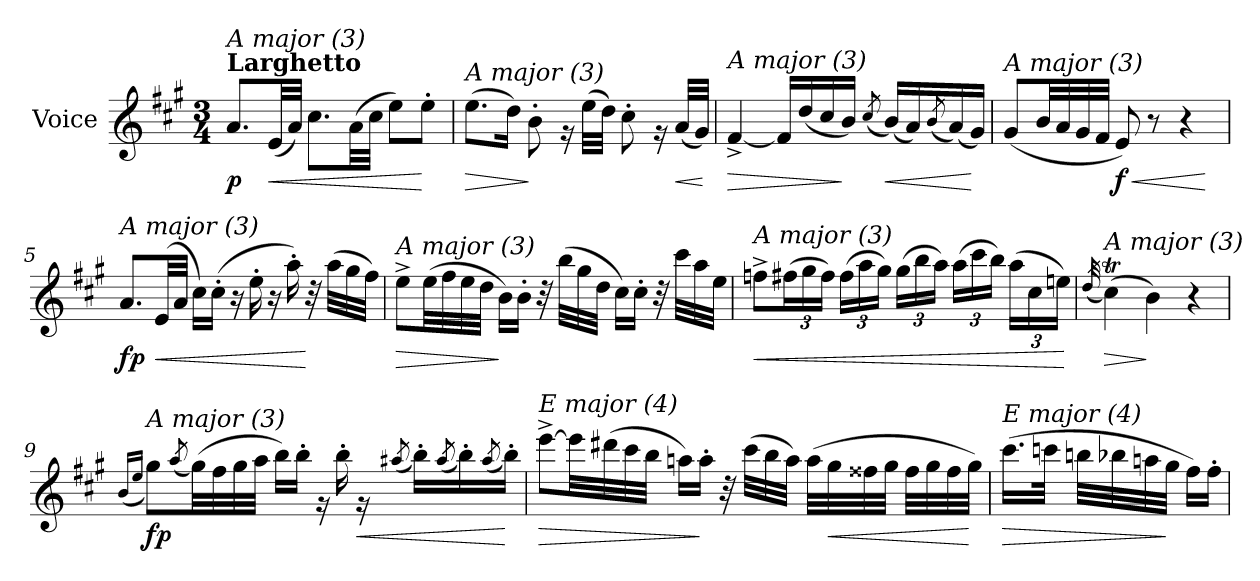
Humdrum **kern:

**kern	**dynam
*part1	*part1
*staff1	*staff1
*I"Voice	*
*I'V	*
*clefG2	*
*k[f#c#g#]	*
*A:	*
*M3/4	*
*MM44	*
=1	=1
!LO:TX:a:B:t=Larghetto	!
!LO:TX:i:t=A major (3)	!
!	!LO:DY:b
8.a/L	p
!	!LO:HP:b
(<32e/LL	<
32a/JJJ)	.
8.cc#\L	.
(>32a\LL	.
32cc#\JJJ	.
8ee\L)	.
8ee'>\J	[
=2	=2
!LO:TX:i:t=A major (3)	!
!	!LO:HP:b
(>8.ee\L	>
16dd\Jk)	.
8b'>\	]
16rg	.
(>32ee\LLL	.
32dd\JJJ)	.
8cc#'>\	.
16rg	.
!	!LO:HP:b
(<32a/LLL	<
32g#/JJJ)	.
.	[
=3	=3
!LO:TX:i:t=A major (3)	!
!	!LO:HP:b
[4f#^</	>
16f#/LL]	.
(<16dd/	.
16cc#/	.
16b/JJ)	]
(<8qcc#/	.
!	!LO:HP:b
(<16b/LL)	<
16a/)	.
(<8qb/	.
(<16a/)	.
16g#/JJ)	[
!!LO:LB:g=z
=4	=4
!LO:TX:i:t=A major (3)	!
(<8g#/L	.
32b/LL	.
32a/	.
32g#/	.
32f#/JJJ	.
!	!LO:HP:b
!	!LO:DY:n=1:b
8e/)	< f
8r	.
4r	.
.	[
=5	=5
!LO:TX:i:t=A major (3)	!
!	!LO:DY:b
8.a/L	fp
!	!LO:HP:b
(>32e/LL	<
32a/JJJ	.
16cc#\LL)	.
(>16cc#'>\JJ	.
16r	.
16ee'>\	.
16r	.
16aa'>\)	.
32r	[
(>32aa\LLL	.
32gg#\	.
32ff#\JJJ)	.
=6	=6
!LO:TX:i:t=A major (3)	!
!	!LO:HP:b
8ee^>\L	>
(>32ee\LL	.
32ff#\	.
32ee\	.
32dd\JJJ	.
16b\LL)	]
16b'>\JJ	.
32r	.
(>32bb\LLL	.
32gg#\	.
32dd\JJJ	.
16cc#\LL)	.
16cc#'>\JJ	.
32r	.
32ccc#\LLL	.
32aa\	.
32ee\JJJ	.
!!LO:LB:g=z
=7	=7
!LO:TX:i:t=A major (3)	!
!	!LO:HP:b
8ffn^>i\L	<
*Xbrackettup	*
(>24ff#i\L	.
24gg#\	.
24ff#\JJ)	.
(>24ff#\LL	.
24aa\	.
24gg#\JJ)	.
(>24gg#\LL	.
24bb\	.
24aa\JJ)	.
(>24aa\LL	.
24ccc#\	.
24bb\JJ)	.
(>24aa\LL	.
24cc#\	.
24een\JJ)	.
.	[
=8	=8
(<32qdd/	.
!LO:TX:i:t=A major (3)	!
!	!LO:HP:b
(>4cc#t\)	>
4b\)	]
4r	.
!!LO:LB:g=z
=9	=9
(<16qb/LL	.
16qee/JJ	.
!LO:TX:i:t=A major (3)	!
!	!LO:DY:b
8gg#\L)	fp
(<8qaa/	.
(>32gg#\LL)	.
32ff#\	.
32gg#\	.
32aa\JJJ	.
16bb\LL)	.
16bb'>\JJ	.
16rg	.
16bb'>\	.
!	!LO:HP:b
16rg	<
(<8qaa#X/	.
16bb'>\LL)	.
(<8qaa#/	.
16bb'>\)	.
(<8qaa#/	.
16bb'>\JJ)	[
!!LO:LB:g=z
=10	=10
!LO:TX:i:t=E major (4)	!
!	!LO:HP:b
[8eee^>\L	>
32eee\LL]	.
(>32ddd#X\	.
32ccc#\	.
32bb\JJJ	.
16aan\LL)	.
16aa'>\JJ	]
32r	.
(>32ccc#\LLL	.
32bb\	.
32aa\JJJ)	.
(>32aa\LLL	.
!	!LO:HP:b
32gg#\	<
32ff##X\	.
32gg#\JJJ	.
32ff##\LLL	.
32gg#\	.
32ff##\	.
32gg#\JJJ)	[
=11	=11
!LO:TX:i:t=E major (4)	!
!	!LO:HP:b
(>16.ccc#\LL	>
32cccni\JJk	.
32bbn\LLL	.
32bb-Xi\	.
32aan\	.
32gg#\JJJ	]
16ff#\LL)	.
16ff#'>\JJ	.
=	=
*-	*-
